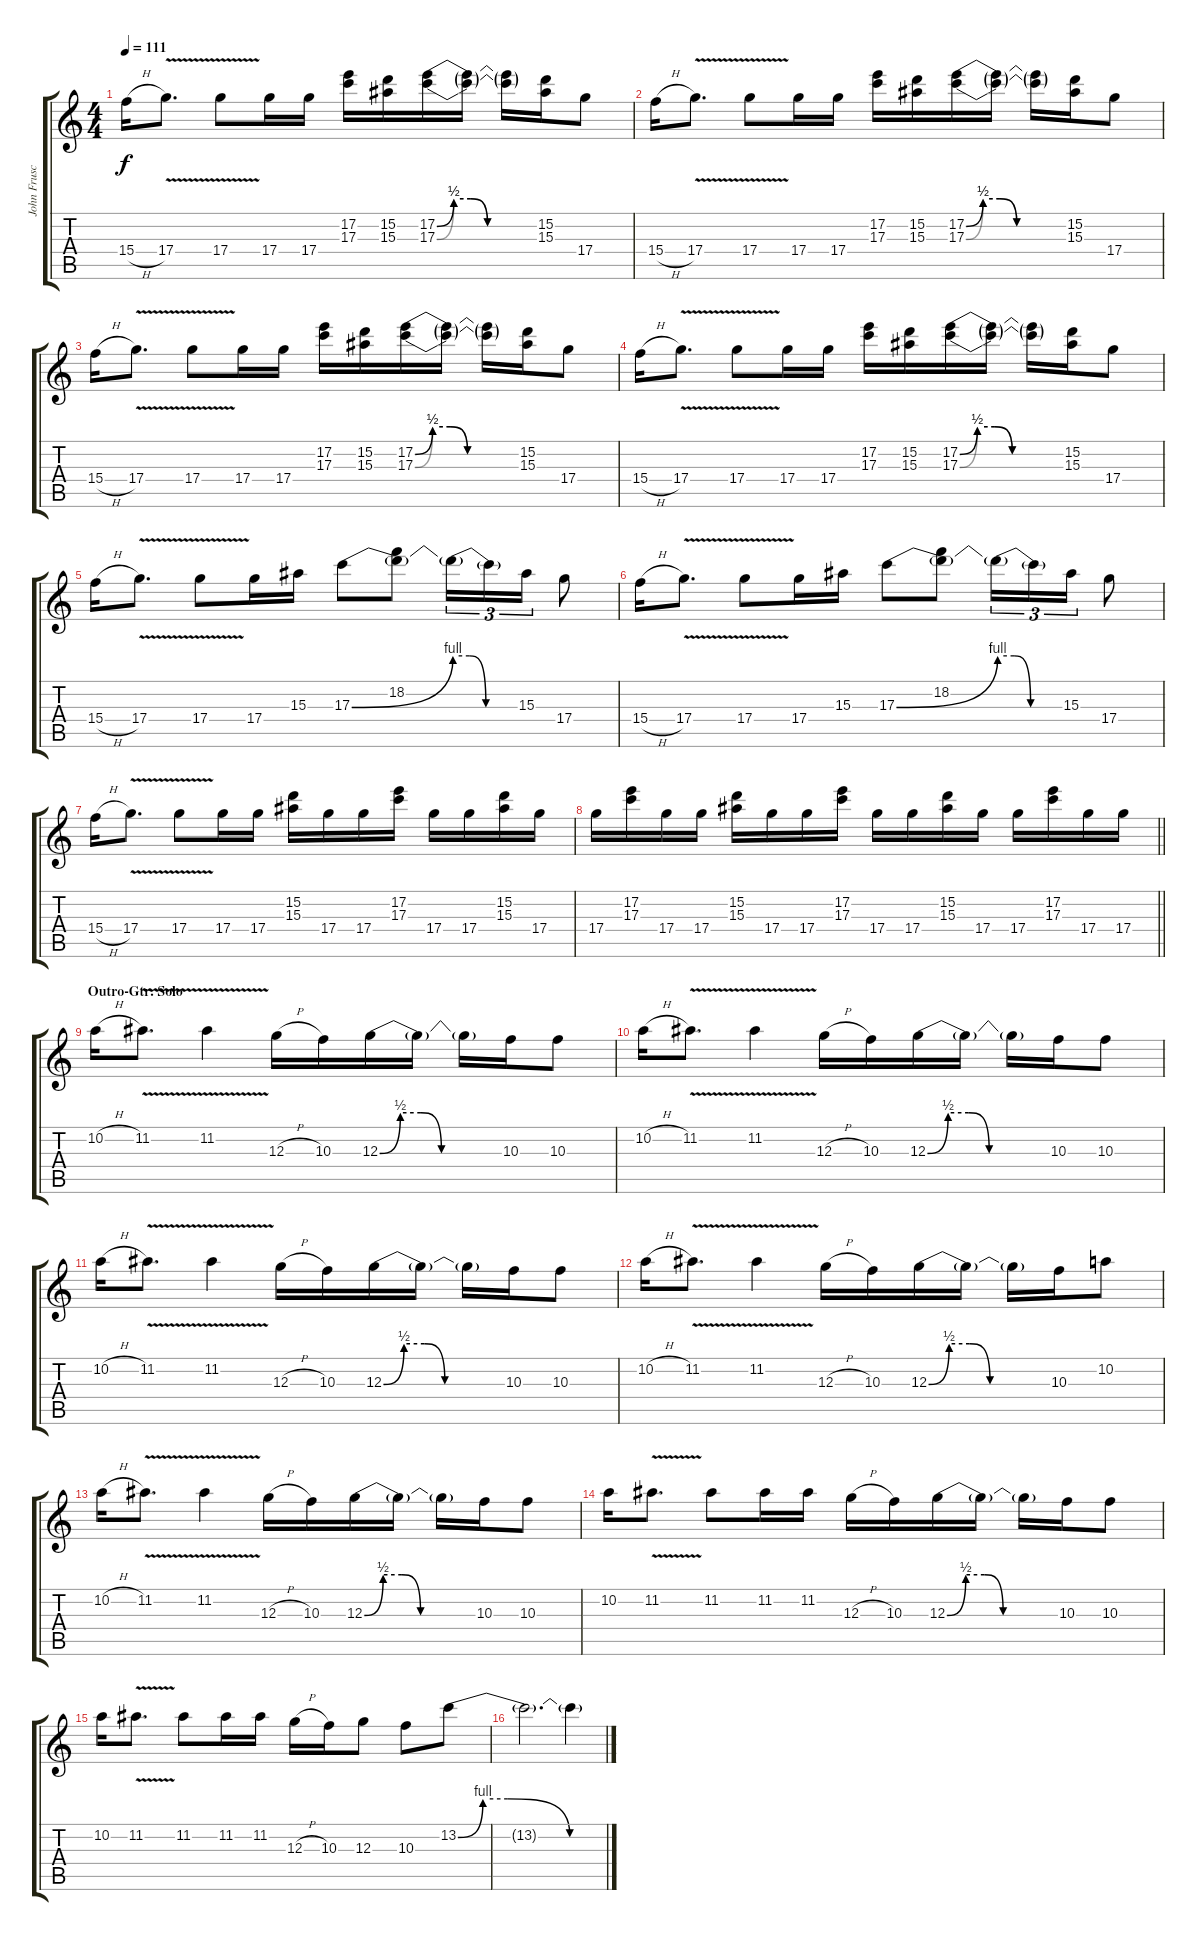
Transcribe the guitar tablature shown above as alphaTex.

\track ("John Frusciante | Gtr. 1" "John Frusc") {instrument electricguitarclean}
\staff {score tabs}
\tuning (E4 B3 G3 D3 A2 E2) {hide}
\ts (4 4)
\tempo 111
\clef g2
\ks c
15.4{h}.16{dy f} 17.4{v}.8{d} 17.4{v}.8 17.4.16 17.4.16 (17.2 17.3).16 (15.2 15.3).16 (17.2{be (custom 0 0 10 2 20 2 30 0 60 0)} 17.3{be (custom 0 0 10 2 20 2 30 0 60 0)}).16 (17.2{t} 17.3{t}).16 (17.2{t} 17.3{t}).16 (15.2 15.3).16 17.4.8 |
15.4{h}.16 17.4{v}.8{d} 17.4{v}.8 17.4.16 17.4.16 (17.2 17.3).16 (15.2 15.3).16 (17.2{be (custom 0 0 10 2 20 2 30 0 60 0)} 17.3{be (custom 0 0 10 2 20 2 30 0 60 0)}).16 (17.2{t} 17.3{t}).16 (17.2{t} 17.3{t}).16 (15.2 15.3).16 17.4.8 |
15.4{h}.16 17.4{v}.8{d} 17.4{v}.8 17.4.16 17.4.16 (17.2 17.3).16 (15.2 15.3).16 (17.2{be (custom 0 0 10 2 20 2 30 0 60 0)} 17.3{be (custom 0 0 10 2 20 2 30 0 60 0)}).16 (17.2{t} 17.3{t}).16 (17.2{t} 17.3{t}).16 (15.2 15.3).16 17.4.8 |
15.4{h}.16 17.4{v}.8{d} 17.4{v}.8 17.4.16 17.4.16 (17.2 17.3).16 (15.2 15.3).16 (17.2{be (custom 0 0 10 2 20 2 30 0 60 0)} 17.3{be (custom 0 0 10 2 20 2 30 0 60 0)}).16 (17.2{t} 17.3{t}).16 (17.2{t} 17.3{t}).16 (15.2 15.3).16 17.4.8 |
15.4{h}.16 17.4{v}.8{d} 17.4{v}.8 17.4.16 15.3.16 17.3{be (bend 0 0 60 4)}.8 (18.2 17.3{t}).8 17.3{be (custom 0 4 15 4 30 0 60 0) t}.16{tu (3 2)} 17.3{t}.16{tu (3 2)} 15.3.16{tu (3 2)} 17.4.8 |
15.4{h}.16 17.4{v}.8{d} 17.4{v}.8 17.4.16 15.3.16 17.3{be (bend 0 0 60 4)}.8 (18.2 17.3{t}).8 17.3{be (custom 0 4 15 4 30 0 60 0) t}.16{tu (3 2)} 17.3{t}.16{tu (3 2)} 15.3.16{tu (3 2)} 17.4.8 |
15.4{h}.16 17.4{v}.8{d} 17.4{v}.8 17.4.16 17.4.16 (15.2 15.3).16 17.4.16 17.4.16 (17.2 17.3).16 17.4.16 17.4.16 (15.2 15.3).16 17.4.16 |
\barLineRight lightlight
17.4.16 (17.2 17.3).16 17.4.16 17.4.16 (15.2 15.3).16 17.4.16 17.4.16 (17.2 17.3).16 17.4.16 17.4.16 (15.2 15.3).16 17.4.16 17.4.16 (17.2 17.3).16 17.4.16 17.4.16 |
\section ("" "Outro-Gtr. Solo")
10.2{h}.16{volume 16 instrument distortionguitar} 11.2{v}.8{d} 11.2{v}.4 12.3{h}.16 10.3.16 12.3{be (custom 0 0 10 2 20 2 30 0 60 0)}.16 12.3{t}.16 12.3{t}.16 10.3.16 10.3.8 |
10.2{h}.16 11.2{v}.8{d} 11.2{v}.4 12.3{h}.16 10.3.16 12.3{be (custom 0 0 10 2 20 2 30 0 60 0)}.16 12.3{t}.16 12.3{t}.16 10.3.16 10.3.8 |
10.2{h}.16 11.2{v}.8{d} 11.2{v}.4 12.3{h}.16 10.3.16 12.3{be (custom 0 0 10 2 20 2 30 0 60 0)}.16 12.3{t}.16 12.3{t}.16 10.3.16 10.3.8 |
10.2{h}.16 11.2{v}.8{d} 11.2{v}.4 12.3{h}.16 10.3.16 12.3{be (custom 0 0 10 2 20 2 30 0 60 0)}.16 12.3{t}.16 12.3{t}.16 10.3.16 10.2.8 |
10.2{h}.16 11.2{v}.8{d} 11.2{v}.4 12.3{h}.16 10.3.16 12.3{be (custom 0 0 10 2 20 2 30 0 60 0)}.16 12.3{t}.16 12.3{t}.16 10.3.16 10.3.8 |
10.2.16 11.2{v}.8{d} 11.2.8 11.2.16 11.2.16 12.3{h}.16 10.3.16 12.3{be (custom 0 0 10 2 20 2 30 0 60 0)}.16 12.3{t}.16 12.3{t}.16 10.3.16 10.3.8 |
10.2.16 11.2{v}.8{d} 11.2.8 11.2.16 11.2.16 12.3{h}.16 10.3.16 12.3.8 10.3.8 13.2{be (custom 0 0 10 4 20 4 45 0 50 0 55 0 60 0)}.8 |
13.2{t}.2{d} 13.2{t}.4
